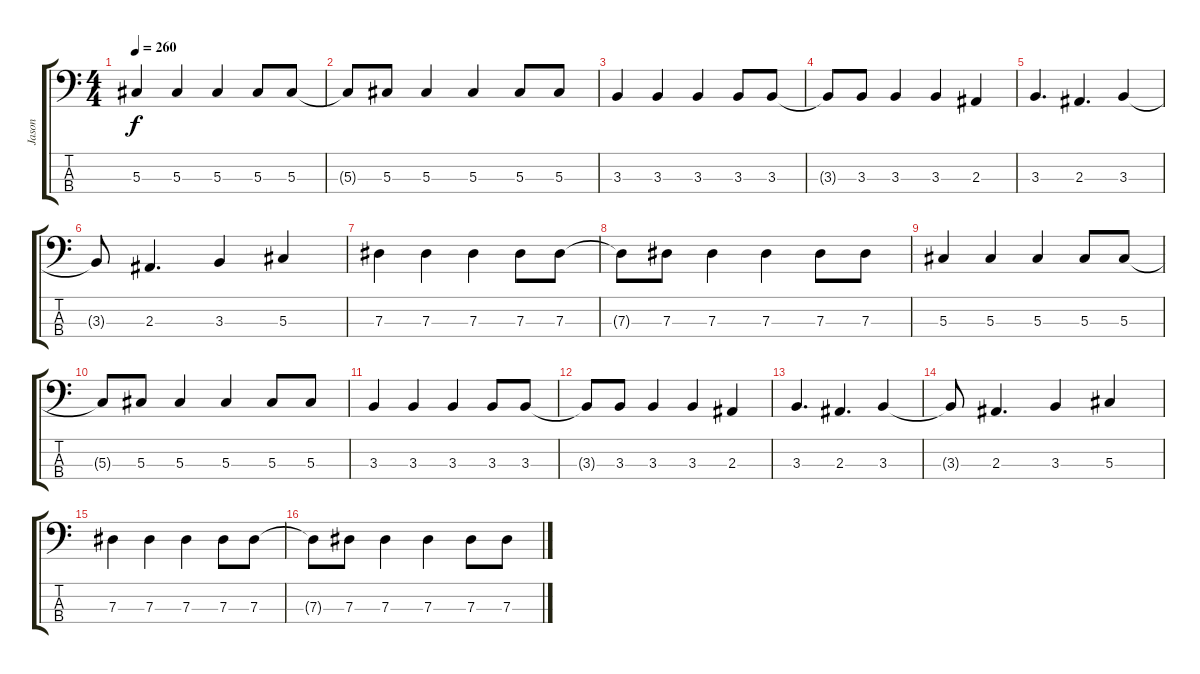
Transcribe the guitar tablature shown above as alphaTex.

\track ("Jason" "Jason") {instrument electricbasspick}
\staff {score tabs}
\tuning (Gb2 Db2 Ab1 Eb1) {hide}
\ts (4 4)
\tempo 260
\clef f4
\ks c
5.3.4{dy f} 5.3.4 5.3.4 5.3.8 5.3.8 |
5.3{t}.8 5.3.8 5.3.4 5.3.4 5.3.8 5.3.8 |
3.3.4 3.3.4 3.3.4 3.3.8 3.3.8 |
3.3{t}.8 3.3.8 3.3.4 3.3.4 2.3.4 |
3.3.4{d} 2.3.4{d} 3.3.4 |
3.3{t}.8 2.3.4{d} 3.3.4 5.3.4 |
7.3.4 7.3.4 7.3.4 7.3.8 7.3.8 |
7.3{t}.8 7.3.8 7.3.4 7.3.4 7.3.8 7.3.8 |
5.3.4 5.3.4 5.3.4 5.3.8 5.3.8 |
5.3{t}.8 5.3.8 5.3.4 5.3.4 5.3.8 5.3.8 |
3.3.4 3.3.4 3.3.4 3.3.8 3.3.8 |
3.3{t}.8 3.3.8 3.3.4 3.3.4 2.3.4 |
3.3.4{d} 2.3.4{d} 3.3.4 |
3.3{t}.8 2.3.4{d} 3.3.4 5.3.4 |
7.3.4 7.3.4 7.3.4 7.3.8 7.3.8 |
7.3{t}.8 7.3.8 7.3.4 7.3.4 7.3.8 7.3.8
